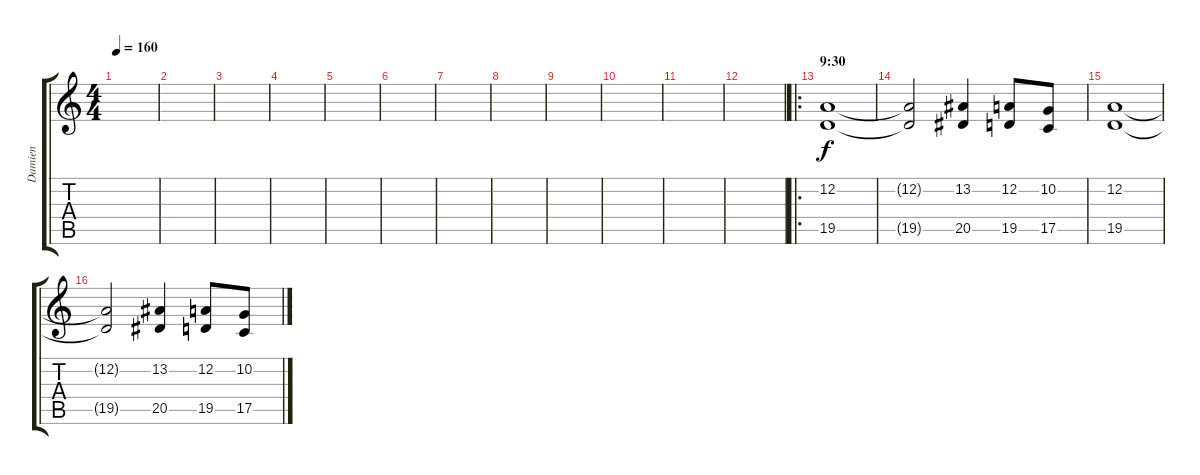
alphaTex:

\track ("Damien" "Damien") {instrument choiraahs}
\staff {score tabs}
\tuning (D4 A3 F3 C3 G2 D2) {hide}
\ts (4 4)
\tempo 160
\clef g2
\ks c
|
|
|
|
|
|
|
|
|
|
|
|
\ro
\section ("" "9:30")
(12.2 19.5).1 |
(12.2{t} 19.5{t}).2 (13.2 20.5).4 (12.2 19.5).8 (10.2 17.5).8 |
(12.2 19.5).1 |
(12.2{t} 19.5{t}).2 (13.2 20.5).4 (12.2 19.5).8 (10.2 17.5).8
